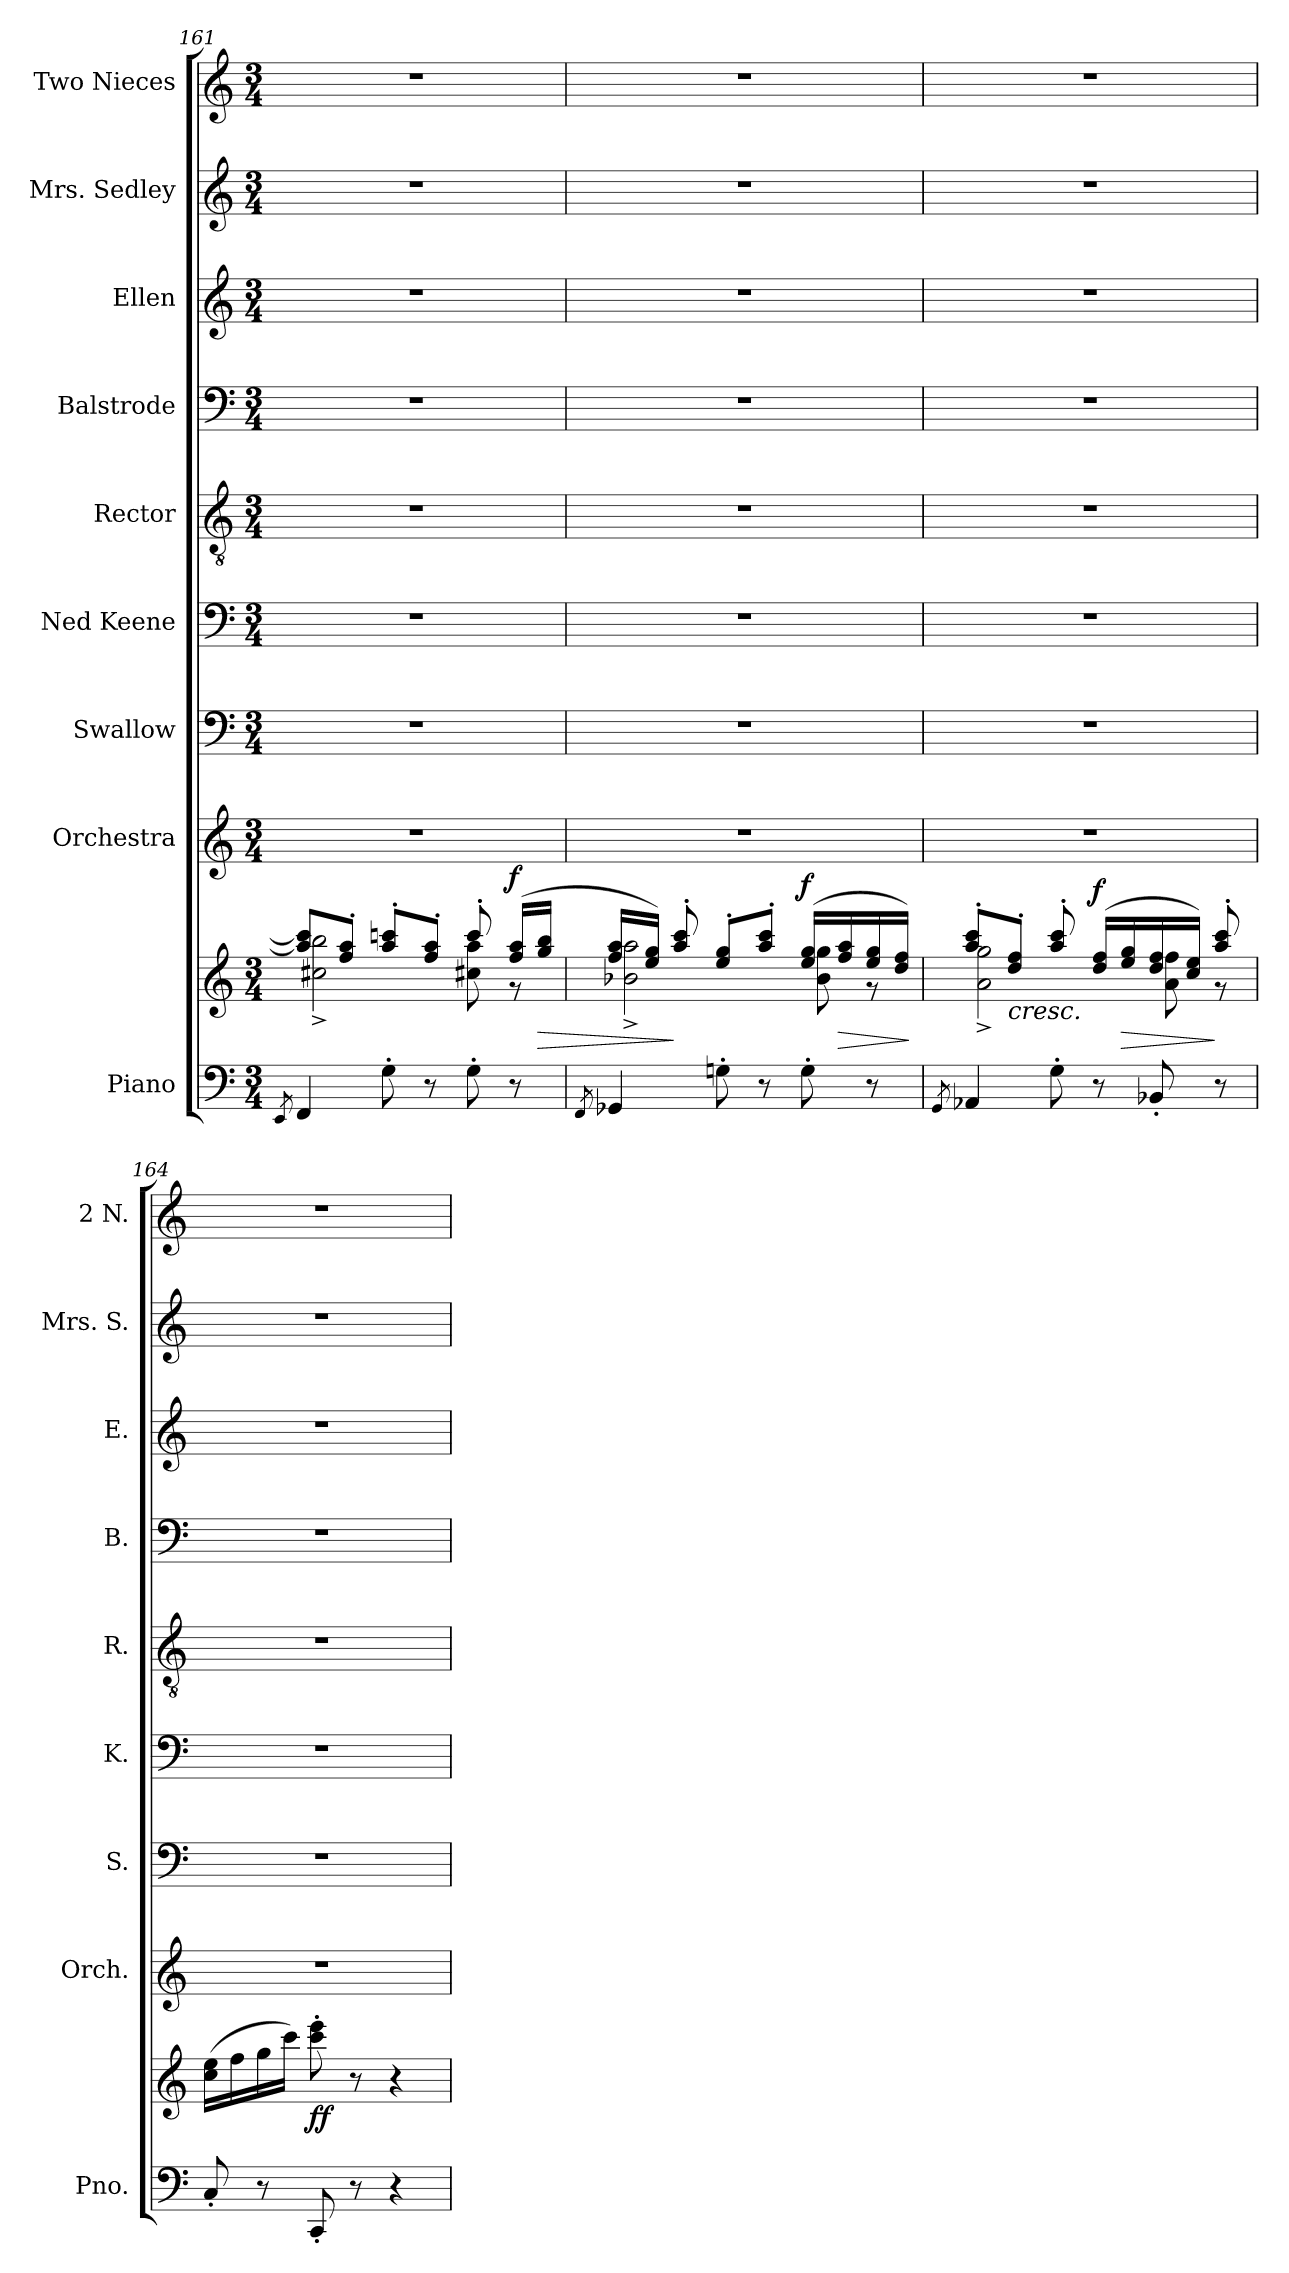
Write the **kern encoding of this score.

**kern	**kern	**dynam	**kern	**kern	**kern	**kern	**kern	**kern	**kern	**kern
*part9	*part9	*part9	*part8	*part7	*part6	*part5	*part4	*part3	*part2	*part1
*staff10	*staff9	*staff9/10	*staff8	*staff7	*staff6	*staff5	*staff4	*staff3	*staff2	*staff1
*I"Piano	*	*	*I"Orchestra	*I"Swallow	*I"Ned Keene	*I"Rector	*I"Balstrode	*I"Ellen	*I"Mrs. Sedley	*I"Two Nieces
*I'Pno.	*	*	*I'Orch.	*I'S.	*I'K.	*I'R.	*I'B.	*I'E.	*I'Mrs. S.	*I'2 N.
*clefF4	*clefG2	*	*clefG2	*clefF4	*clefF4	*clefGv2	*clefF4	*clefG2	*clefG2	*clefG2
*k[]	*k[]	*	*k[]	*k[]	*k[]	*k[]	*k[]	*k[]	*k[]	*k[]
*M3/4	*M3/4	*	*M3/4	*M3/4	*M3/4	*M3/4	*M3/4	*M3/4	*M3/4	*M3/4
=161	=161	=161	=161	=161	=161	=161	=161	=161	=161	=161
8qEE/	.	.	.	.	.	.	.	.	.	.
*	*^	*	*	*	*	*	*	*	*	*
4FF/	8aa/] 8ccc/]L	2cc#X\^ 2bb\^	.	2.r	2.r	2.r	2.r	2.r	2.r	2.r	2.r
.	8ff/' 8aa/'J	.	.	.	.	.	.	.	.	.	.
8G'\	8aa/' 8cccn/'L	.	.	.	.	.	.	.	.	.	.
8r	8ff/' 8aa/'J	.	.	.	.	.	.	.	.	.	.
8G'\	8ccc'/	8cc#X\ 8aa\	.	.	.	.	.	.	.	.	.
!	!	!	!LO:DY:a	!	!	!	!	!	!	!	!
8r	(>16ff/ 16aa/LL	8r	f	.	.	.	.	.	.	.	.
!	!	!	!LO:HP:b	!	!	!	!	!	!	!	!
.	16gg/ 16bb/JJ	.	>	.	.	.	.	.	.	.	.
=162	=162	=162	=162	=162	=162	=162	=162	=162	=162	=162	=162
8qFF/	.	.	.	.	.	.	.	.	.	.	.
4GG-X/	16ff/ 16aa/LL	2b-X\^ 2aa\^	.	2.r	2.r	2.r	2.r	2.r	2.r	2.r	2.r
.	16ee/ 16gg/JJ)	.	.	.	.	.	.	.	.	.	.
.	8aa/' 8ccc/'	.	]	.	.	.	.	.	.	.	.
8Gn'\	8ee/' 8gg/'L	.	.	.	.	.	.	.	.	.	.
8r	8aa/' 8ccc/'J	.	.	.	.	.	.	.	.	.	.
!	!	!	!LO:DY:a	!	!	!	!	!	!	!	!
8G'\	(>16ee/ 16gg/LL	8b-\ 8gg\	f	.	.	.	.	.	.	.	.
!	!	!	!LO:HP:b	!	!	!	!	!	!	!	!
.	16ff/ 16aa/	.	>	.	.	.	.	.	.	.	.
8r	16ee/ 16gg/	8r	.	.	.	.	.	.	.	.	.
.	16dd/ 16ff/JJ)	.	.	.	.	.	.	.	.	.	.
*	*v	*v	*	*	*	*	*	*	*	*	*
.	.	]	.	.	.	.	.	.	.	.
!!LO:PB:g=z
=163	=163	=163	=163	=163	=163	=163	=163	=163	=163	=163
8qGG/	.	.	.	.	.	.	.	.	.	.
*	*^	*	*	*	*	*	*	*	*	*
4AA-X/	8aa/' 8ccc/'L	2a\^ 2gg\^	.	2.r	2.r	2.r	2.r	2.r	2.r	2.r	2.r
!	!LO:TX:b:i:t=cresc.	!	!	!	!	!	!	!	!	!	!
.	8dd/' 8ff/'J	.	.	.	.	.	.	.	.	.	.
8G'\	8aa/' 8ccc/'	.	.	.	.	.	.	.	.	.	.
!	!	!	!LO:DY:a	!	!	!	!	!	!	!	!
8r	(>16dd/ 16ff/LL	.	f	.	.	.	.	.	.	.	.
!	!	!	!LO:HP:b	!	!	!	!	!	!	!	!
.	16ee/ 16gg/	.	>	.	.	.	.	.	.	.	.
8BB-X'/	16dd/ 16ff/	8a\ 8ff\	.	.	.	.	.	.	.	.	.
.	16cc/ 16ee/JJ)	.	.	.	.	.	.	.	.	.	.
8r	8aa/' 8ccc/'	8r	]	.	.	.	.	.	.	.	.
*	*v	*v	*	*	*	*	*	*	*	*	*
=164	=164	=164	=164	=164	=164	=164	=164	=164	=164	=164
8C'/	(>16cc\ 16ee\LL	.	2.r	2.r	2.r	2.r	2.r	2.r	2.r	2.r
.	16ff\	.	.	.	.	.	.	.	.	.
8r	16gg\	.	.	.	.	.	.	.	.	.
.	16ccc\JJ)	.	.	.	.	.	.	.	.	.
!	!	!LO:DY:b	!	!	!	!	!	!	!	!
8CC'/	8ccc\' 8eee\'	ff	.	.	.	.	.	.	.	.
8r	8r	.	.	.	.	.	.	.	.	.
4r	4r	.	.	.	.	.	.	.	.	.
=	=	=	=	=	=	=	=	=	=	=
*-	*-	*-	*-	*-	*-	*-	*-	*-	*-	*-
